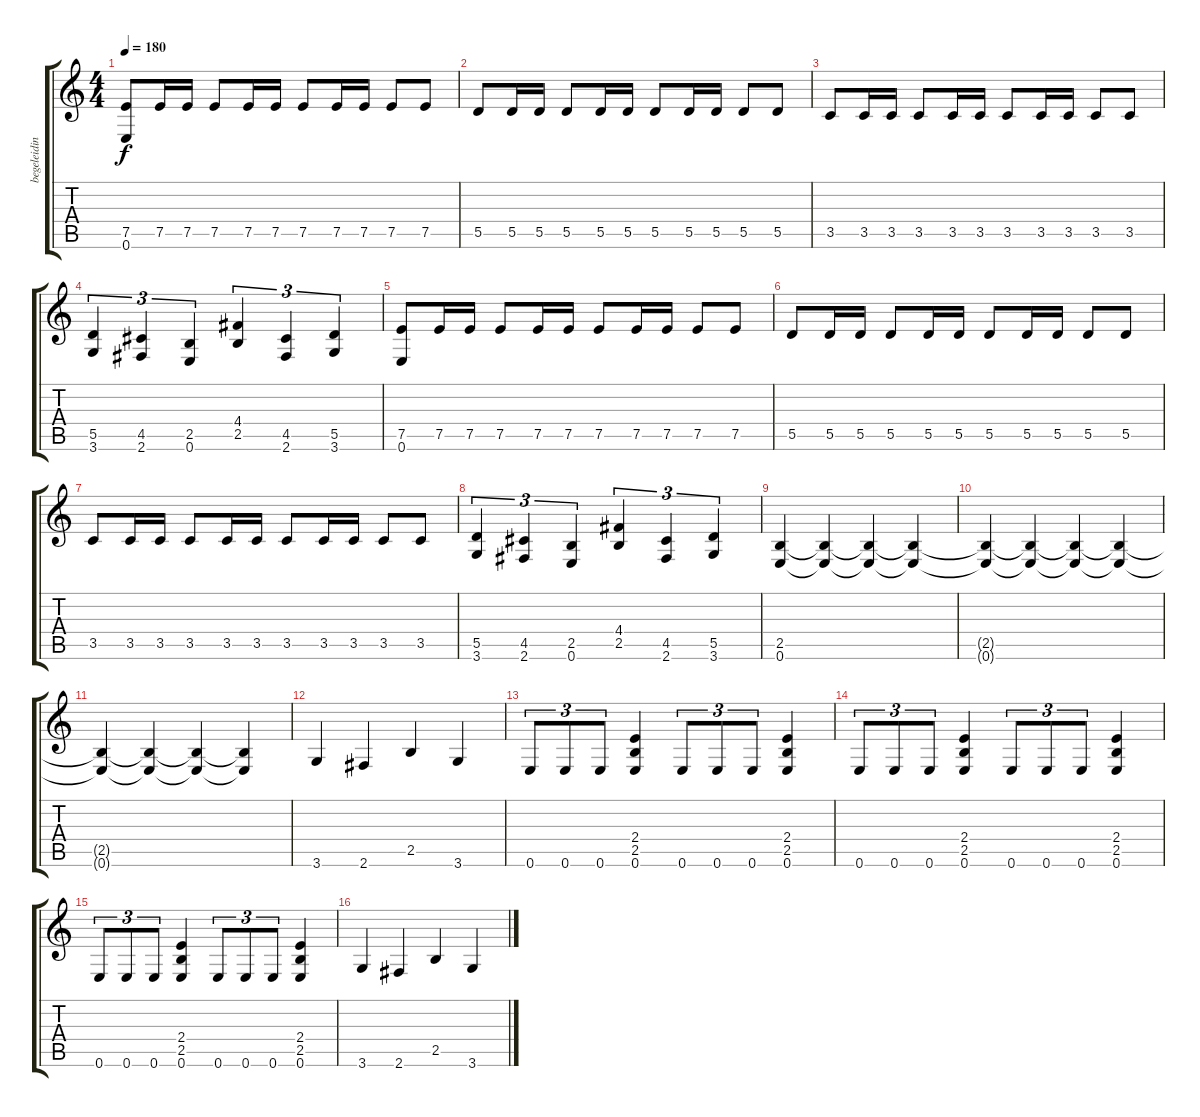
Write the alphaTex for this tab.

\track ("begeleiding 2" "begeleidin") {instrument distortionguitar}
\staff {score tabs}
\tuning (E4 B3 G3 D3 A2 E2) {hide}
\ts (4 4)
\tempo 180
\clef g2
\ks c
(7.5 0.6).8{dy f} 7.5.16 7.5.16 7.5.8 7.5.16 7.5.16 7.5.8 7.5.16 7.5.16 7.5.8 7.5.8 |
5.5.8 5.5.16 5.5.16 5.5.8 5.5.16 5.5.16 5.5.8 5.5.16 5.5.16 5.5.8 5.5.8 |
3.5.8 3.5.16 3.5.16 3.5.8 3.5.16 3.5.16 3.5.8 3.5.16 3.5.16 3.5.8 3.5.8 |
(5.5 3.6).4{tu (3 2)} (4.5 2.6).4{tu (3 2)} (2.5 0.6).4{tu (3 2)} (4.4 2.5).4{tu (3 2)} (4.5 2.6).4{tu (3 2)} (5.5 3.6).4{tu (3 2)} |
(7.5 0.6).8 7.5.16 7.5.16 7.5.8 7.5.16 7.5.16 7.5.8 7.5.16 7.5.16 7.5.8 7.5.8 |
5.5.8 5.5.16 5.5.16 5.5.8 5.5.16 5.5.16 5.5.8 5.5.16 5.5.16 5.5.8 5.5.8 |
3.5.8 3.5.16 3.5.16 3.5.8 3.5.16 3.5.16 3.5.8 3.5.16 3.5.16 3.5.8 3.5.8 |
(5.5 3.6).4{tu (3 2)} (4.5 2.6).4{tu (3 2)} (2.5 0.6).4{tu (3 2)} (4.4 2.5).4{tu (3 2)} (4.5 2.6).4{tu (3 2)} (5.5 3.6).4{tu (3 2)} |
(2.5 0.6).4 (2.5{t} 0.6{t}).4 (2.5{t} 0.6{t}).4 (2.5{t} 0.6{t}).4 |
(2.5{t} 0.6{t}).4 (2.5{t} 0.6{t}).4 (2.5{t} 0.6{t}).4 (2.5{t} 0.6{t}).4 |
(2.5{t} 0.6{t}).4 (2.5{t} 0.6{t}).4 (2.5{t} 0.6{t}).4 (2.5{t} 0.6{t}).4 |
3.6.4 2.6.4 2.5.4 3.6.4 |
0.6.8{tu (3 2)} 0.6.8{tu (3 2)} 0.6.8{tu (3 2)} (2.4 2.5 0.6).4 0.6.8{tu (3 2)} 0.6.8{tu (3 2)} 0.6.8{tu (3 2)} (2.4 2.5 0.6).4 |
0.6.8{tu (3 2)} 0.6.8{tu (3 2)} 0.6.8{tu (3 2)} (2.4 2.5 0.6).4 0.6.8{tu (3 2)} 0.6.8{tu (3 2)} 0.6.8{tu (3 2)} (2.4 2.5 0.6).4 |
0.6.8{tu (3 2)} 0.6.8{tu (3 2)} 0.6.8{tu (3 2)} (2.4 2.5 0.6).4 0.6.8{tu (3 2)} 0.6.8{tu (3 2)} 0.6.8{tu (3 2)} (2.4 2.5 0.6).4 |
3.6.4 2.6.4 2.5.4 3.6.4
